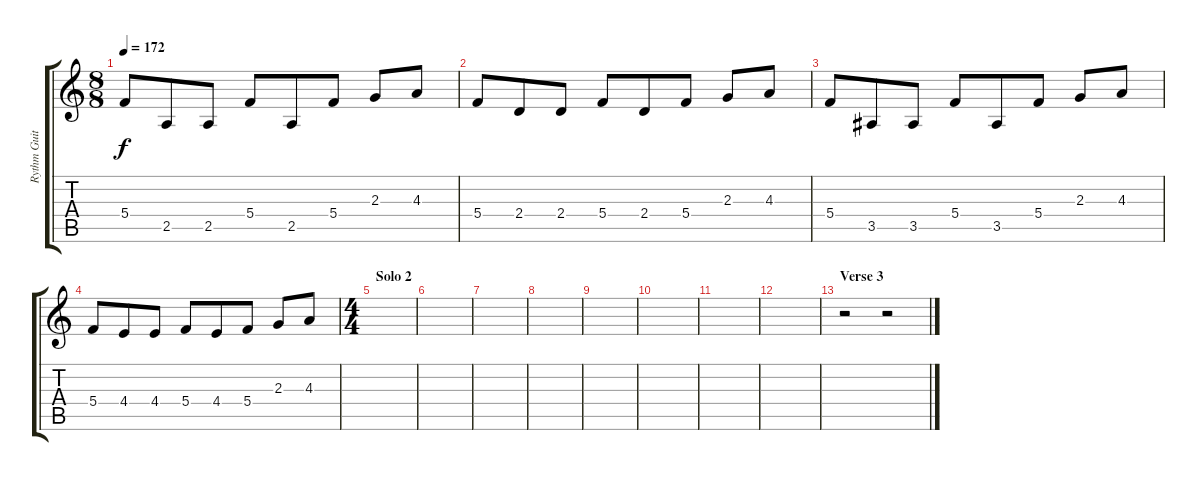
\track ("Rythm Guitar 2" "Rythm Guit") {instrument distortionguitar}
\staff {score tabs}
\tuning (D4 A3 F3 C3 G2 D2) {hide}
\ts (8 8)
\tempo 172
\clef g2
\ks c
5.4.8{dy f} 2.5.8 2.5.8 5.4.8 2.5.8 5.4.8 2.3.8 4.3.8 |
5.4.8 2.4.8 2.4.8 5.4.8 2.4.8 5.4.8 2.3.8 4.3.8 |
5.4.8 3.5.8 3.5.8 5.4.8 3.5.8 5.4.8 2.3.8 4.3.8 |
5.4.8 4.4.8 4.4.8 5.4.8 4.4.8 5.4.8 2.3.8 4.3.8 |
\ts (4 4)
\section ("" "Solo 2")
|
|
|
|
|
|
|
|
\section ("" "Verse 3")
r.2 r.2
